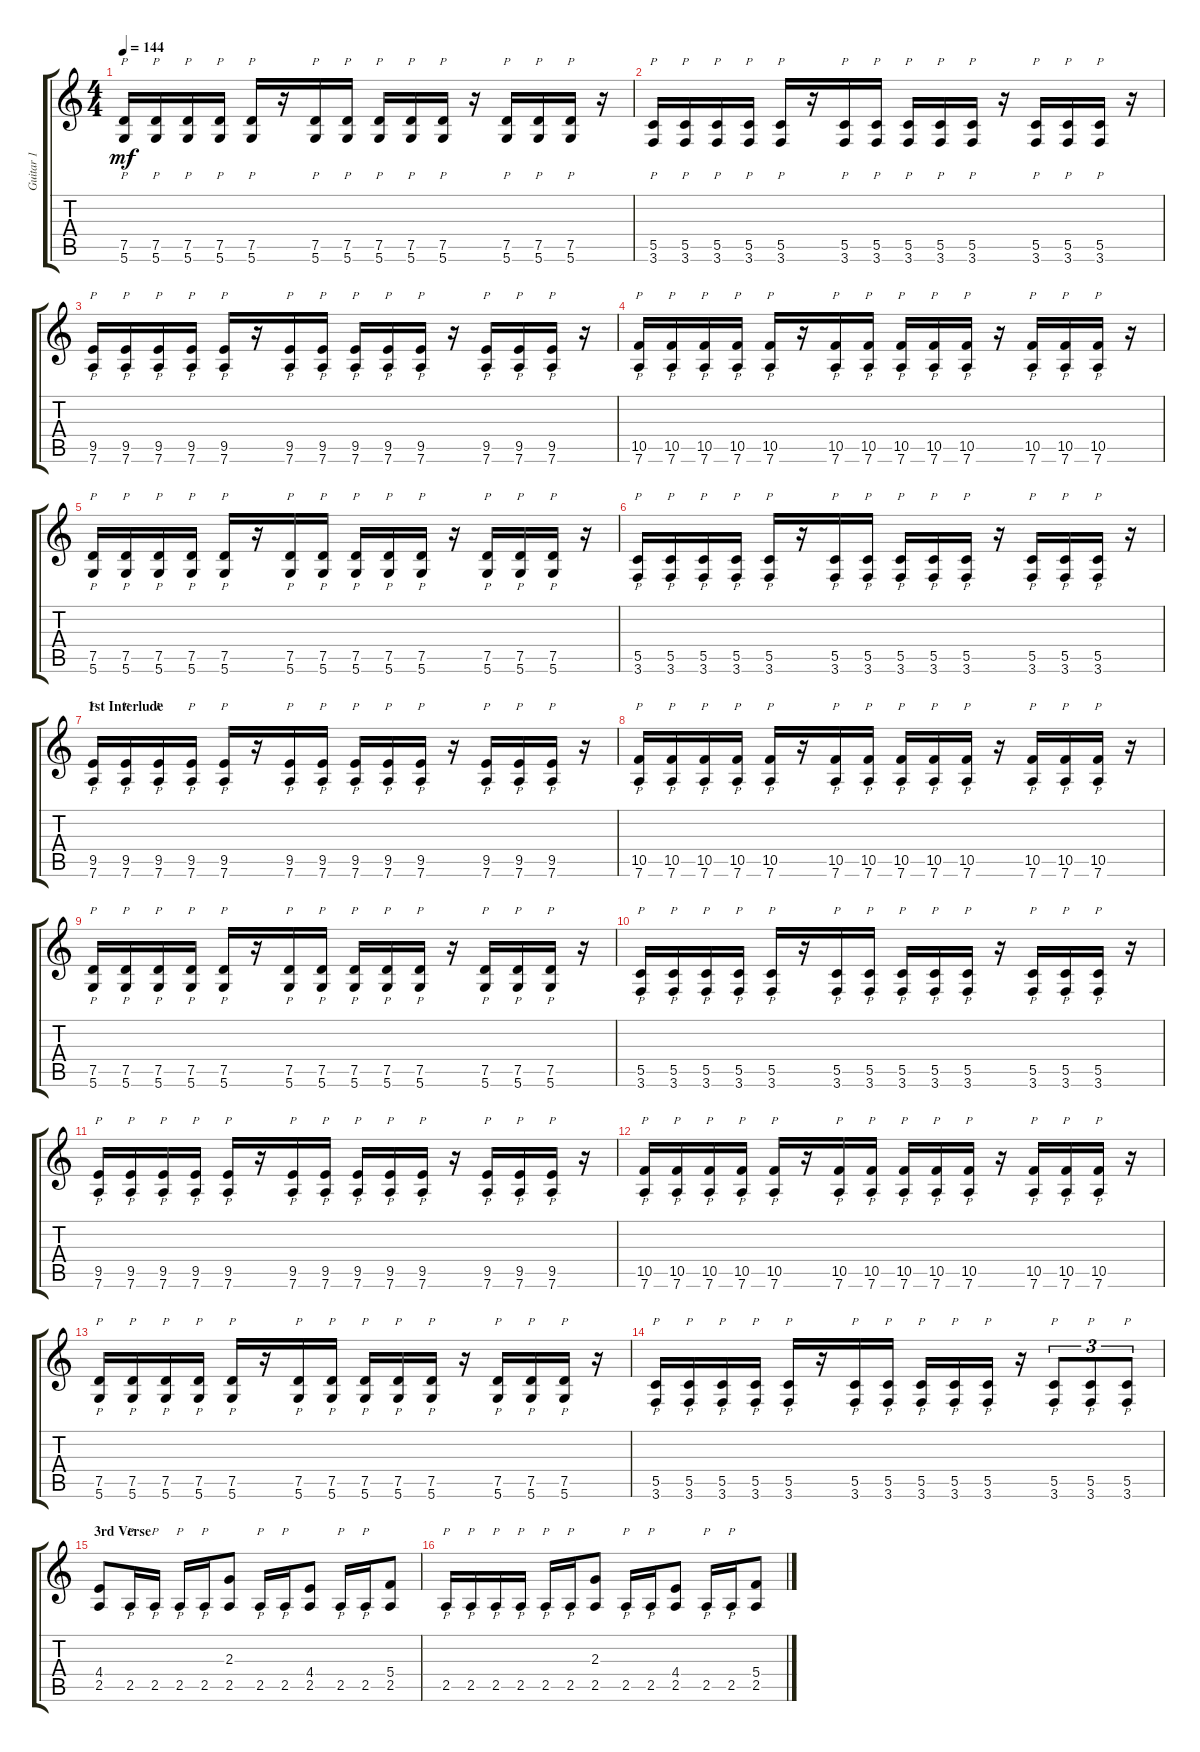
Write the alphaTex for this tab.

\track ("Guitar 1" "Guitar 1") {instrument distortionguitar}
\staff {score tabs}
\tuning (D4 A3 F3 C3 G2 D2) {hide}
\ts (4 4)
\tempo 144
\clef g2
\ks c
(7.5 5.6).16{p dy mf} (7.5 5.6).16{p} (7.5 5.6).16{p} (7.5 5.6).16{p} (7.5 5.6).16{p} r.16 (7.5 5.6).16{p} (7.5 5.6).16{p} (7.5 5.6).16{p} (7.5 5.6).16{p} (7.5 5.6).16{p} r.16 (7.5 5.6).16{p} (7.5 5.6).16{p} (7.5 5.6).16{p} r.16 |
(5.5 3.6).16{p} (5.5 3.6).16{p} (5.5 3.6).16{p} (5.5 3.6).16{p} (5.5 3.6).16{p} r.16 (5.5 3.6).16{p} (5.5 3.6).16{p} (5.5 3.6).16{p} (5.5 3.6).16{p} (5.5 3.6).16{p} r.16 (5.5 3.6).16{p} (5.5 3.6).16{p} (5.5 3.6).16{p} r.16 |
(9.5 7.6).16{p} (9.5 7.6).16{p} (9.5 7.6).16{p} (9.5 7.6).16{p} (9.5 7.6).16{p} r.16 (9.5 7.6).16{p} (9.5 7.6).16{p} (9.5 7.6).16{p} (9.5 7.6).16{p} (9.5 7.6).16{p} r.16 (9.5 7.6).16{p} (9.5 7.6).16{p} (9.5 7.6).16{p} r.16 |
(10.5 7.6).16{p} (10.5 7.6).16{p} (10.5 7.6).16{p} (10.5 7.6).16{p} (10.5 7.6).16{p} r.16 (10.5 7.6).16{p} (10.5 7.6).16{p} (10.5 7.6).16{p} (10.5 7.6).16{p} (10.5 7.6).16{p} r.16 (10.5 7.6).16{p} (10.5 7.6).16{p} (10.5 7.6).16{p} r.16 |
(7.5 5.6).16{p} (7.5 5.6).16{p} (7.5 5.6).16{p} (7.5 5.6).16{p} (7.5 5.6).16{p} r.16 (7.5 5.6).16{p} (7.5 5.6).16{p} (7.5 5.6).16{p} (7.5 5.6).16{p} (7.5 5.6).16{p} r.16 (7.5 5.6).16{p} (7.5 5.6).16{p} (7.5 5.6).16{p} r.16 |
(5.5 3.6).16{p} (5.5 3.6).16{p} (5.5 3.6).16{p} (5.5 3.6).16{p} (5.5 3.6).16{p} r.16 (5.5 3.6).16{p} (5.5 3.6).16{p} (5.5 3.6).16{p} (5.5 3.6).16{p} (5.5 3.6).16{p} r.16 (5.5 3.6).16{p} (5.5 3.6).16{p} (5.5 3.6).16{p} r.16 |
\section ("" "1st Interlude")
(9.5 7.6).16{p} (9.5 7.6).16{p} (9.5 7.6).16{p} (9.5 7.6).16{p} (9.5 7.6).16{p} r.16 (9.5 7.6).16{p} (9.5 7.6).16{p} (9.5 7.6).16{p} (9.5 7.6).16{p} (9.5 7.6).16{p} r.16 (9.5 7.6).16{p} (9.5 7.6).16{p} (9.5 7.6).16{p} r.16 |
(10.5 7.6).16{p} (10.5 7.6).16{p} (10.5 7.6).16{p} (10.5 7.6).16{p} (10.5 7.6).16{p} r.16 (10.5 7.6).16{p} (10.5 7.6).16{p} (10.5 7.6).16{p} (10.5 7.6).16{p} (10.5 7.6).16{p} r.16 (10.5 7.6).16{p} (10.5 7.6).16{p} (10.5 7.6).16{p} r.16 |
(7.5 5.6).16{p} (7.5 5.6).16{p} (7.5 5.6).16{p} (7.5 5.6).16{p} (7.5 5.6).16{p} r.16 (7.5 5.6).16{p} (7.5 5.6).16{p} (7.5 5.6).16{p} (7.5 5.6).16{p} (7.5 5.6).16{p} r.16 (7.5 5.6).16{p} (7.5 5.6).16{p} (7.5 5.6).16{p} r.16 |
(5.5 3.6).16{p} (5.5 3.6).16{p} (5.5 3.6).16{p} (5.5 3.6).16{p} (5.5 3.6).16{p} r.16 (5.5 3.6).16{p} (5.5 3.6).16{p} (5.5 3.6).16{p} (5.5 3.6).16{p} (5.5 3.6).16{p} r.16 (5.5 3.6).16{p} (5.5 3.6).16{p} (5.5 3.6).16{p} r.16 |
(9.5 7.6).16{p} (9.5 7.6).16{p} (9.5 7.6).16{p} (9.5 7.6).16{p} (9.5 7.6).16{p} r.16 (9.5 7.6).16{p} (9.5 7.6).16{p} (9.5 7.6).16{p} (9.5 7.6).16{p} (9.5 7.6).16{p} r.16 (9.5 7.6).16{p} (9.5 7.6).16{p} (9.5 7.6).16{p} r.16 |
(10.5 7.6).16{p} (10.5 7.6).16{p} (10.5 7.6).16{p} (10.5 7.6).16{p} (10.5 7.6).16{p} r.16 (10.5 7.6).16{p} (10.5 7.6).16{p} (10.5 7.6).16{p} (10.5 7.6).16{p} (10.5 7.6).16{p} r.16 (10.5 7.6).16{p} (10.5 7.6).16{p} (10.5 7.6).16{p} r.16 |
(7.5 5.6).16{p} (7.5 5.6).16{p} (7.5 5.6).16{p} (7.5 5.6).16{p} (7.5 5.6).16{p} r.16 (7.5 5.6).16{p} (7.5 5.6).16{p} (7.5 5.6).16{p} (7.5 5.6).16{p} (7.5 5.6).16{p} r.16 (7.5 5.6).16{p} (7.5 5.6).16{p} (7.5 5.6).16{p} r.16 |
(5.5 3.6).16{p} (5.5 3.6).16{p} (5.5 3.6).16{p} (5.5 3.6).16{p} (5.5 3.6).16{p} r.16 (5.5 3.6).16{p} (5.5 3.6).16{p} (5.5 3.6).16{p} (5.5 3.6).16{p} (5.5 3.6).16{p} r.16 (5.5 3.6).8{p tu (3 2)} (5.5 3.6).8{p tu (3 2)} (5.5 3.6).8{p tu (3 2)} |
\section ("" "3rd Verse")
(4.4 2.5).8 2.5.16{p} 2.5.16{p} 2.5.16{p} 2.5.16{p} (2.3 2.5).8 2.5.16{p} 2.5.16{p} (4.4 2.5).8 2.5.16{p} 2.5.16{p} (5.4 2.5).8 |
2.5.16{p} 2.5.16{p} 2.5.16{p} 2.5.16{p} 2.5.16{p} 2.5.16{p} (2.3 2.5).8 2.5.16{p} 2.5.16{p} (4.4 2.5).8 2.5.16{p} 2.5.16{p} (5.4 2.5).8
